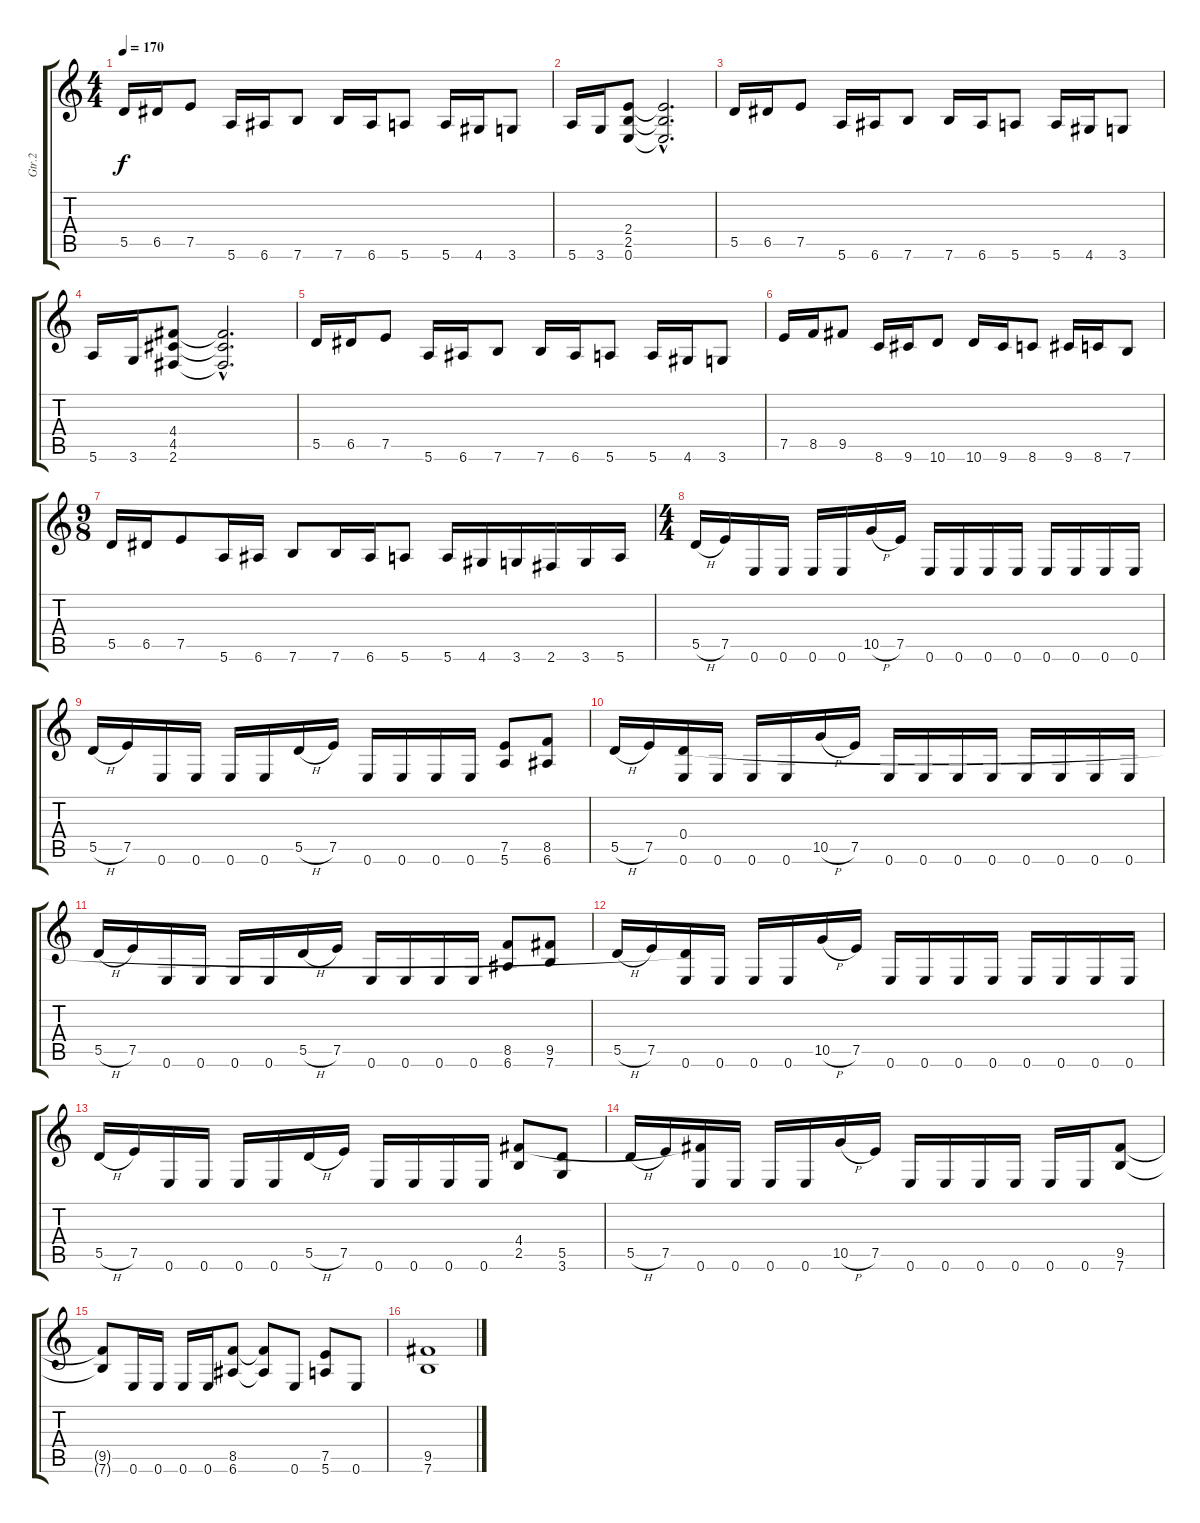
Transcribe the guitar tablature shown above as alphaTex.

\track ("Gtr.2" "Gtr.2") {instrument distortionguitar}
\staff {score tabs}
\tuning (E4 B3 G3 D3 A2 E2) {hide}
\ts (4 4)
\tempo 170
\clef g2
\ks c
5.5.16{dy f instrument distortionguitar} 6.5.16 7.5.8 5.6.16 6.6.16 7.6.8 7.6.16 6.6.16 5.6.8 5.6.16 4.6.16 3.6.8 |
5.6.16 3.6.16 (2.4 2.5 0.6).8 (2.4{hac t} 2.5{hac t} 0.6{hac t}).2{d} |
5.5.16 6.5.16 7.5.8 5.6.16 6.6.16 7.6.8 7.6.16 6.6.16 5.6.8 5.6.16 4.6.16 3.6.8 |
5.6.16 3.6.16 (4.4 4.5 2.6).8 (4.4{hac t} 4.5{hac t} 2.6{hac t}).2{d} |
5.5.16 6.5.16 7.5.8 5.6.16 6.6.16 7.6.8 7.6.16 6.6.16 5.6.8 5.6.16 4.6.16 3.6.8 |
7.5.16 8.5.16 9.5.8 8.6.16 9.6.16 10.6.8 10.6.16 9.6.16 8.6.8 9.6.16 8.6.16 7.6.8 |
\ts (9 8)
5.5.16 6.5.16 7.5.8 5.6.16 6.6.16 7.6.8 7.6.16 6.6.16 5.6.8 5.6.16 4.6.16 3.6.16 2.6.16 3.6.16 5.6.16 |
\ts (4 4)
5.5{h}.16 7.5.16 0.6.16 0.6.16 0.6.16 0.6.16 10.5{h}.16 7.5.16 0.6.16 0.6.16 0.6.16 0.6.16 0.6.16 0.6.16 0.6.16 0.6.16 |
5.5{h}.16 7.5.16 0.6.16 0.6.16 0.6.16 0.6.16 5.5{h}.16 7.5.16 0.6.16 0.6.16 0.6.16 0.6.16 (7.5 5.6).8 (8.5 6.6).8 |
5.5{h}.16 7.5.16 (0.4 0.6).16 0.6.16 0.6.16 0.6.16 10.5{h}.16 7.5.16 0.6.16 0.6.16 0.6.16 0.6.16 0.6.16 0.6.16 0.6.16 0.6.16 |
5.5{h}.16 7.5.16 0.6.16 0.6.16 0.6.16 0.6.16 5.5{h}.16 7.5.16 0.6.16 0.6.16 0.6.16 0.6.16 (8.5 6.6).8 (9.5 7.6).8 |
5.5{h}.16 7.5.16 (0.4{t} 0.6).16 0.6.16 0.6.16 0.6.16 10.5{h}.16 7.5.16 0.6.16 0.6.16 0.6.16 0.6.16 0.6.16 0.6.16 0.6.16 0.6.16 |
5.5{h}.16 7.5.16 0.6.16 0.6.16 0.6.16 0.6.16 5.5{h}.16 7.5.16 0.6.16 0.6.16 0.6.16 0.6.16 (4.4 2.5).8 (5.5 3.6).8 |
5.5{h}.16 7.5.16 (4.4{t} 0.6).16 0.6.16 0.6.16 0.6.16 10.5{h}.16 7.5.16 0.6.16 0.6.16 0.6.16 0.6.16 0.6.16 0.6.16 (9.5 7.6).8 |
(9.5{t} 7.6{t}).8 0.6.16 0.6.16 0.6.16 0.6.16 (8.5 6.6).8 (8.5{t} 6.6{t}).8 0.6.8 (7.5 5.6).8 0.6.8 |
(9.5 7.6).1
